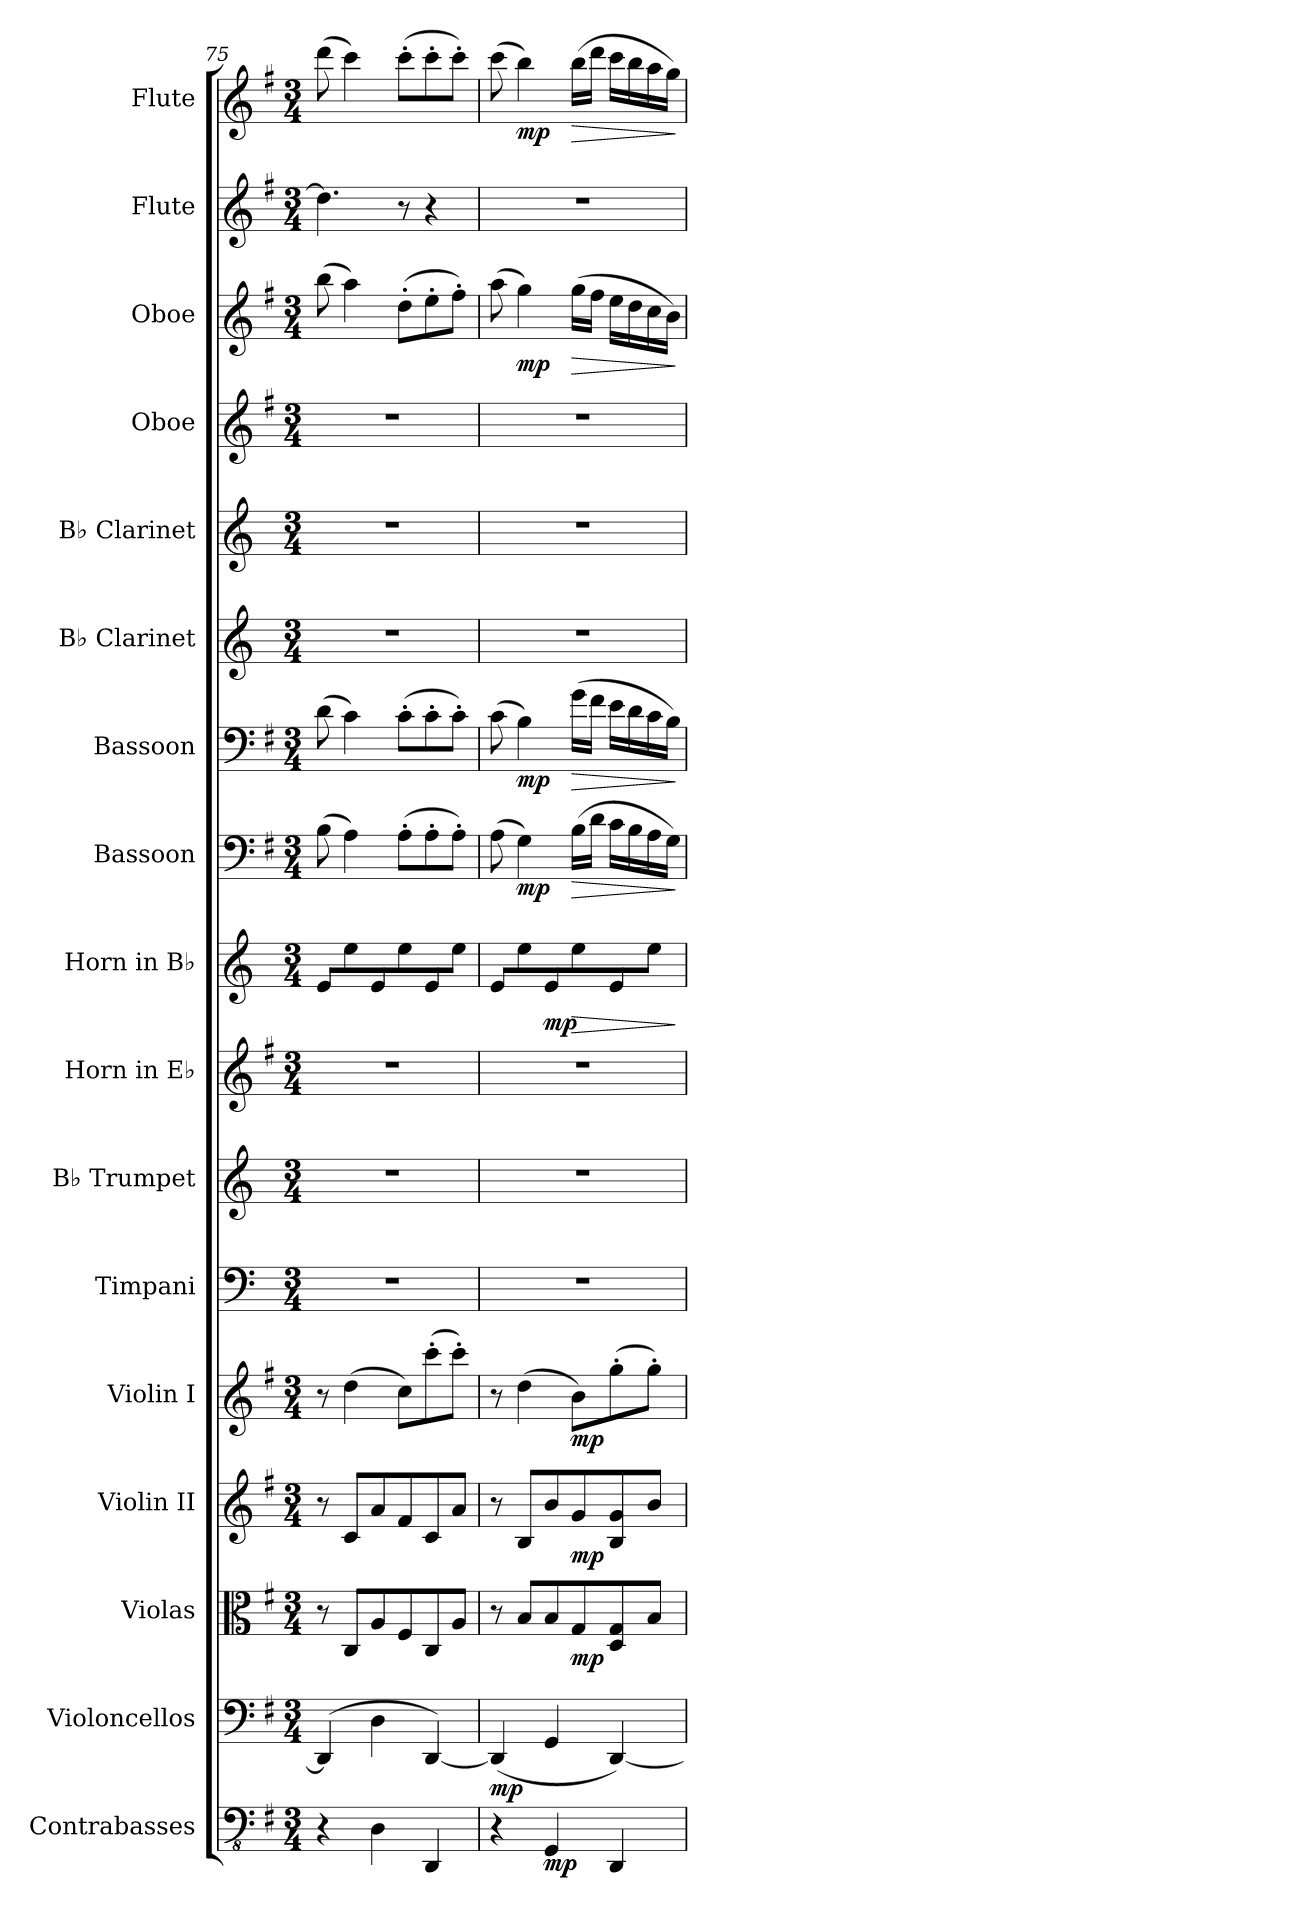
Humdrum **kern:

**kern	**dynam	**kern	**dynam	**kern	**dynam	**kern	**dynam	**kern	**dynam	**kern	**kern	**kern	**kern	**dynam	**kern	**dynam	**kern	**dynam	**kern	**kern	**kern	**kern	**dynam	**kern	**kern	**dynam
*part17	*part17	*part16	*part16	*part15	*part15	*part14	*part14	*part13	*part13	*part12	*part11	*part10	*part9	*part9	*part8	*part8	*part7	*part7	*part6	*part5	*part4	*part3	*part3	*part2	*part1	*part1
*staff17	*staff17	*staff16	*staff16	*staff15	*staff15	*staff14	*staff14	*staff13	*staff13	*staff12	*staff11	*staff10	*staff9	*staff9	*staff8	*staff8	*staff7	*staff7	*staff6	*staff5	*staff4	*staff3	*staff3	*staff2	*staff1	*staff1
*I"Contrabasses	*	*I"Violoncellos	*	*I"Violas	*	*I"Violin II	*	*I"Violin I	*	*I"Timpani	*I"B♭ Trumpet	*I"Horn in E♭	*I"Horn in B♭	*	*I"Bassoon	*	*I"Bassoon	*	*I"B♭ Clarinet	*I"B♭ Clarinet	*I"Oboe	*I"Oboe	*	*I"Flute	*I"Flute	*
*I'Cbs.	*	*I'Vcs.	*	*I'Vlas.	*	*I'Vln II.	*	*I'Vln I.	*	*I'Timp.	*I'B♭ Tpt.	*	*	*	*I'Bsn.	*	*I'Bsn.	*	*I'B♭ Cl.	*I'B♭ Cl.	*I'Ob.	*I'Ob.	*	*I'Fl.	*I'Fl.	*
*clefFv4	*	*clefF4	*	*clefC3	*	*clefG2	*	*clefG2	*	*clefF4	*clefG2	*clefG2	*clefG2	*	*clefF4	*	*clefF4	*	*clefG2	*clefG2	*clefG2	*clefG2	*	*clefG2	*clefG2	*
*	*	*	*	*	*	*	*	*	*	*	*ITrd1c2	*ITrd5c9	*ITrd1c2	*	*	*	*	*	*ITrd1c2	*ITrd1c2	*	*	*	*	*	*
*k[f#]	*	*k[f#]	*	*k[f#]	*	*k[f#]	*	*k[f#]	*	*k[]	*k[b-e-]	*k[b-e-]	*k[b-e-]	*	*k[f#]	*	*k[f#]	*	*k[b-e-]	*k[b-e-]	*k[f#]	*k[f#]	*	*k[f#]	*k[f#]	*
*M3/4	*	*M3/4	*	*M3/4	*	*M3/4	*	*M3/4	*	*M3/4	*M3/4	*M3/4	*M3/4	*	*M3/4	*	*M3/4	*	*M3/4	*M3/4	*M3/4	*M3/4	*	*M3/4	*M3/4	*
=75	=75	=75	=75	=75	=75	=75	=75	=75	=75	=75	=75	=75	=75	=75	=75	=75	=75	=75	=75	=75	=75	=75	=75	=75	=75	=75
4r	.	(4DD/]	.	8r	.	8r	.	8r	.	2.r	2.r	2.r	8d/L	.	(8B\	.	(8d\	.	2.r	2.r	2.r	(8bb\	.	4.dd\]	(8ddd\	.
.	.	.	.	8C/L	.	8c/L	.	(4dd\	.	.	.	.	8dd\	.	4A\)	.	4c\)	.	.	.	.	4aa\)	.	.	4ccc\)	.
4DD\	.	4D\	.	8A/	.	8a/	.	.	.	.	.	.	8d/	.	.	.	.	.	.	.	.	.	.	.	.	.
.	.	.	.	8F#/	.	8f#/	.	8cc\L)	.	.	.	.	8dd\	.	(8A'\L	.	(8c'\L	.	.	.	.	(8dd'\L	.	8r	(8ccc'\L	.
4DDD/	.	[4DD/)	.	8C/	.	8c/	.	(8ccc'\	.	.	.	.	8d/	.	8A'\	.	8c'\	.	.	.	.	8ee'\	.	4r	8ccc'\	.
.	.	.	.	8A/J	.	8a/J	.	8ccc'\J)	.	.	.	.	8dd\J	.	8A'\J)	.	8c'\J)	.	.	.	.	8ff#'\J)	.	.	8ccc'\J)	.
=76	=76	=76	=76	=76	=76	=76	=76	=76	=76	=76	=76	=76	=76	=76	=76	=76	=76	=76	=76	=76	=76	=76	=76	=76	=76	=76
!	!	!	!LO:DY:b	!	!	!	!	!	!	!	!	!	!	!	!	!	!	!	!	!	!	!	!	!	!	!
4r	.	(4DD/]	mp	8r	.	8r	.	8r	.	2.r	2.r	2.r	8d/L	.	(8A\	.	(8c\	.	2.r	2.r	2.r	(8aa\	.	2.r	(8ccc\	.
!	!	!	!	!	!	!	!	!	!	!	!	!	!	!	!	!LO:DY:b	!	!LO:DY:b	!	!	!	!	!LO:DY:b	!	!	!LO:DY:b
.	.	.	.	8B/L	.	8B/L	.	(4dd\	.	.	.	.	8dd\	.	4G\)	mp	4B\)	mp	.	.	.	4gg\)	mp	.	4bb\)	mp
!	!LO:DY:b	!	!	!	!	!	!	!	!	!	!	!	!	!LO:DY:b	!	!	!	!	!	!	!	!	!	!	!	!
4GGG/	mp	4GG/	.	8B/	.	8b/	.	.	.	.	.	.	8d/	mp	.	.	.	.	.	.	.	.	.	.	.	.
!	!	!	!	!	!LO:DY:b	!	!LO:DY:b	!	!LO:DY:b	!	!	!	!	!LO:HP:b	!	!LO:HP:b	!	!LO:HP:b	!	!	!	!	!LO:HP:b	!	!	!LO:HP:b
.	.	.	.	8G/	mp	8g/	mp	8b\L)	mp	.	.	.	8dd\	>	(16B\LL	>	(16g\LL	>	.	.	.	(16gg\LL	>	.	(16bb\LL	>
.	.	.	.	.	.	.	.	.	.	.	.	.	.	.	16d\JJ	.	16f#\JJ	.	.	.	.	16ff#\JJ	.	.	16ddd\JJ	.
4DDD/	.	[4DD/)	.	8D/ 8G/	.	8B/ 8g/	.	(8gg'\	.	.	.	.	8d/	.	16c\LL	.	16e\LL	.	.	.	.	16ee\LL	.	.	16ccc\LL	.
.	.	.	.	.	.	.	.	.	.	.	.	.	.	.	16B\	.	16d\	.	.	.	.	16dd\	.	.	16bb\	.
.	.	.	.	8B/J	.	8b/J	.	8gg'\J)	.	.	.	.	8dd\J	.	16A\	.	16c\	.	.	.	.	16cc\	.	.	16aa\	.
.	.	.	.	.	.	.	.	.	.	.	.	.	.	.	16G\JJ)	.	16B\JJ)	.	.	.	.	16b\JJ)	.	.	16gg\JJ)	.
.	.	.	.	.	.	.	.	.	.	.	.	.	.	]	.	]	.	]	.	.	.	.	]	.	.	]
=	=	=	=	=	=	=	=	=	=	=	=	=	=	=	=	=	=	=	=	=	=	=	=	=	=	=
*-	*-	*-	*-	*-	*-	*-	*-	*-	*-	*-	*-	*-	*-	*-	*-	*-	*-	*-	*-	*-	*-	*-	*-	*-	*-	*-
